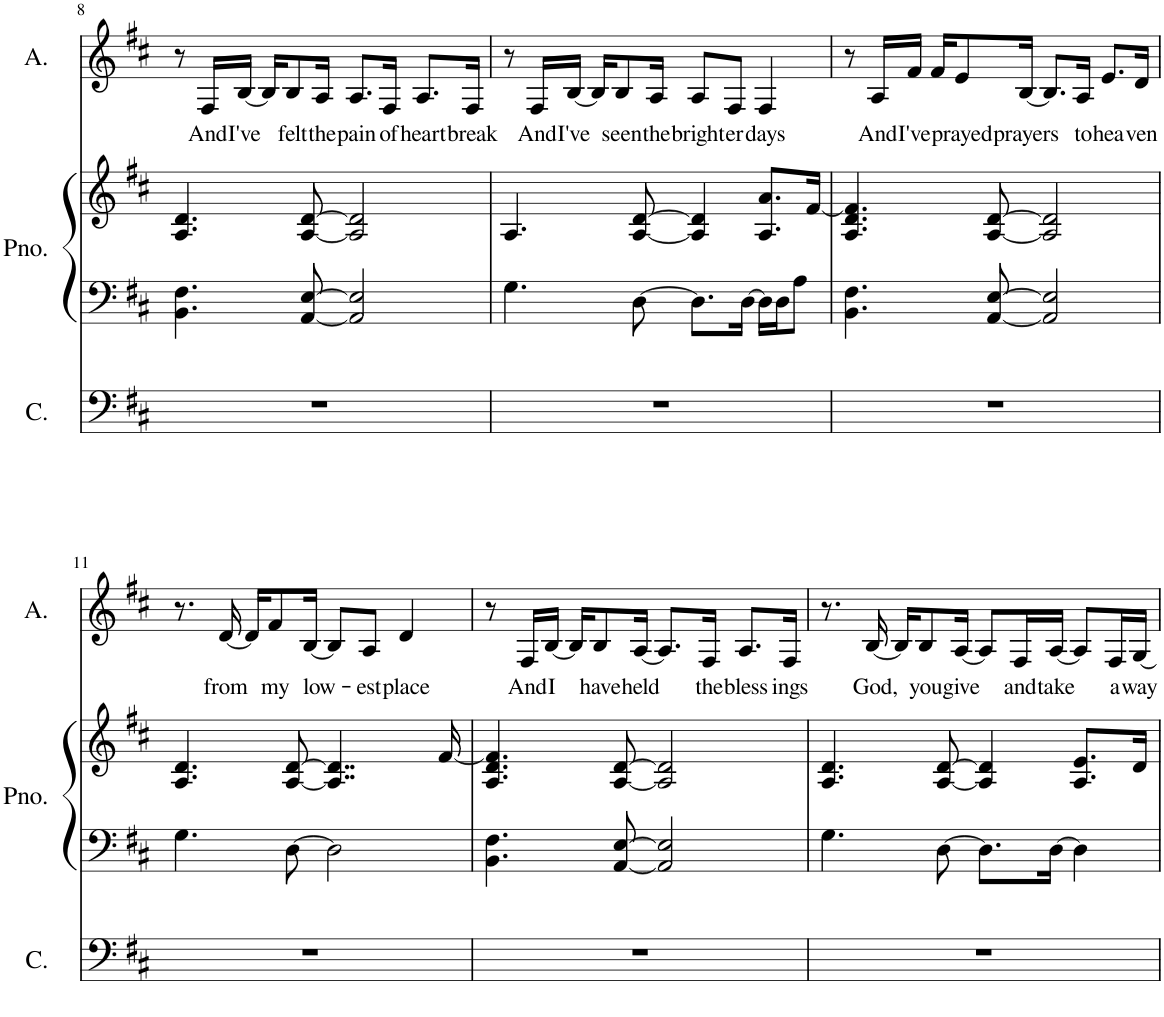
**kern	**kern	**kern	**kern	**text
*part3	*part2	*part2	*part1	*part1
*staff4	*staff3	*staff2	*staff1	*staff1
*I"Cello	*I"Piano	*	*I"Alto	*
*I'C.	*I'Pno.	*	*I'A.	*
!!LO:PB:g=z
*clefF4	*clefG2	*clefG2	*clefG2	*
*k[f#c#]	*k[f#c#]	*k[f#c#]	*k[f#c#]	*
*M4/4	*M4/4	*M4/4	*M4/4	*
=8	=8	=8	=8	=8
1r	4.BB\ 4.F#\	4.A/ 4.d/	8r	.
!	!	!	!	!LO:LY:b
.	.	.	16F#/LL	And
!	!	!	!	!LO:LY:b
.	.	.	[16B/JJ	I've
.	.	.	16B/KL]	.
!	!	!	!	!LO:LY:b
.	.	.	8B/	felt
.	[8AA/ [8E/	[8A/ [8d/	.	.
!	!	!	!	!LO:LY:b
.	.	.	16A/Jk	the
!	!	!	!	!LO:LY:b
.	2AA/] 2E/]	2A/] 2d/]	8.A/L	pain
!	!	!	!	!LO:LY:b
.	.	.	16F#/Jk	of
!	!	!	!	!LO:LY:b
.	.	.	8.A/L	heart-
!	!	!	!	!LO:LY:b
.	.	.	16F#/Jk	-break
=9	=9	=9	=9	=9
1r	4.G\	4.A/	8r	.
!	!	!	!	!LO:LY:b
.	.	.	16F#/LL	And
!	!	!	!	!LO:LY:b
.	.	.	[16B/JJ	I've
.	.	.	16B/KL]	.
!	!	!	!	!LO:LY:b
.	.	.	8B/	seen
.	[8D\	[8A/ [8d/	.	.
!	!	!	!	!LO:LY:b
.	.	.	16A/Jk	the
!	!	!	!	!LO:LY:b
.	8.D\L]	4A/] 4d/]	8A/L	bright-
!	!	!	!	!LO:LY:b
.	.	.	8F#/J	-er
.	[16D\Jk	.	.	.
!	!	!	!	!LO:LY:b
.	16D\LL]	8.A/ 8.a/L	4F#/	days
.	16D\J	.	.	.
.	8A\J	.	.	.
.	.	[16f#/Jk	.	.
=10	=10	=10	=10	=10
1r	4.BB\ 4.F#\	4.A/ 4.d/ 4.f#/]	8r	.
!	!	!	!	!LO:LY:b
.	.	.	16A/LL	And
!	!	!	!	!LO:LY:b
.	.	.	16f#/JJ	I've
.	.	.	16f#/KL	.
!	!	!	!	!LO:LY:b
.	.	.	8e/	prayed
.	[8AA/ [8E/	[8A/ [8d/	.	.
!	!	!	!	!LO:LY:b
.	.	.	[16B/Jk	prayers
.	2AA/] 2E/]	2A/] 2d/]	8.B/L]	.
!	!	!	!	!LO:LY:b
.	.	.	16A/Jk	to
!	!	!	!	!LO:LY:b
.	.	.	8.e/L	hea-
!	!	!	!	!LO:LY:b
.	.	.	16d/Jk	-ven
!!LO:LB:g=z
=11	=11	=11	=11	=11
1r	4.G\	4.A/ 4.d/	8.r	.
!	!	!	!	!LO:LY:b
.	.	.	[16d/	from
.	.	.	16d/KL]	.
!	!	!	!	!LO:LY:b
.	.	.	8f#/	my
.	[8D\	[8A/ [8d/	.	.
!	!	!	!	!LO:LY:b
.	.	.	[16B/Jk	low-
.	2D\]	4..A/] 4..d/]	8B/L]	.
!	!	!	!	!LO:LY:b
.	.	.	8A/J	-est
!	!	!	!	!LO:LY:b
.	.	.	4d/	place
.	.	[16f#/	.	.
=12	=12	=12	=12	=12
1r	4.BB\ 4.F#\	4.A/ 4.d/ 4.f#/]	8r	.
!	!	!	!	!LO:LY:b
.	.	.	16F#/LL	And
!	!	!	!	!LO:LY:b
.	.	.	[16B/JJ	I
.	.	.	16B/KL]	.
!	!	!	!	!LO:LY:b
.	.	.	8B/	have
.	[8AA/ [8E/	[8A/ [8d/	.	.
!	!	!	!	!LO:LY:b
.	.	.	[16A/Jk	held
.	2AA/] 2E/]	2A/] 2d/]	8.A/L]	.
!	!	!	!	!LO:LY:b
.	.	.	16F#/Jk	the
!	!	!	!	!LO:LY:b
.	.	.	8.A/L	bless-
!	!	!	!	!LO:LY:b
.	.	.	16F#/Jk	-ings
=13	=13	=13	=13	=13
1r	4.G\	4.A/ 4.d/	8.r	.
!	!	!	!	!LO:LY:b
.	.	.	[16B/	God,
.	.	.	16B/KL]	.
!	!	!	!	!LO:LY:b
.	.	.	8B/	you
.	[8D\	[8A/ [8d/	.	.
!	!	!	!	!LO:LY:b
.	.	.	[16A/Jk	give
.	8.D\L]	4A/] 4d/]	8A/L]	.
!	!	!	!	!LO:LY:b
.	.	.	16F#/L	and
!	!	!	!	!LO:LY:b
.	[16D\Jk	.	[16A/JJ	take
.	4D\]	8.A/ 8.e/L	8A/L]	.
!	!	!	!	!LO:LY:b
.	.	.	16F#/L	a-
!	!	!	!	!LO:LY:b
.	.	16d/Jk	[16G/JJ	-way
=	=	=	=	=
*-	*-	*-	*-	*-
